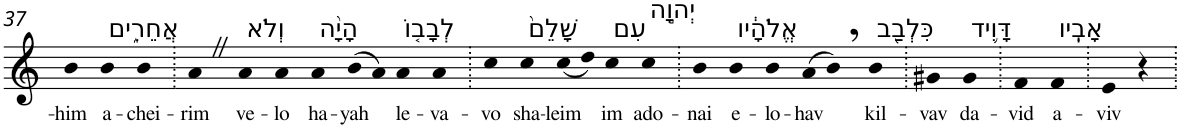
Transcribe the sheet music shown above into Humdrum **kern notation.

**kern	**text
*part1	*part1
*staff1	*staff1
*I"Piano	*
*I'Pno	*
!!LO:PB:g=z
*clefG2	*
*k[]	*
=37	=37
!	!LO:LY:b
4b	-him
!LO:TX:a:t=אֲחֵרִ֑ים	!
!	!LO:LY:b
4b	a-
!	!LO:LY:b
4b	-chei-
=38.	=38.
!	!LO:LY:b
4aZ	-rim
!LO:TX:a:t=וְלֹא	!
!	!LO:LY:b
4a	ve-
!	!LO:LY:b
4a	-lo
!LO:TX:a:t=הָיָ֨ה	!
!	!LO:LY:b
4a	ha-
!	!LO:LY:b
(>8b	-yah
8a)	.
!LO:TX:a:t=לְבָב֤וֹ	!
!	!LO:LY:b
4a	le-
!	!LO:LY:b
4a	-va-
=39.	=39.
!	!LO:LY:b
4cc	-vo
!LO:TX:a:t=שָׁלֵם֙	!
!	!LO:LY:b
4cc	sha-
!	!LO:LY:b
(<8cc	-leim
8dd)	.
!LO:TX:a:t=עִם	!
!	!LO:LY:b
4cc	im
!LO:TX:a:t=יְהוָ֣ה	!
!	!LO:LY:b
4cc	ado-
=40.	=40.
!	!LO:LY:b
4b	-nai
!LO:TX:a:t=אֱלֹהָ֔יו	!
!	!LO:LY:b
4b	e-
!	!LO:LY:b
4b	-lo-
!	!LO:LY:b
(>8a	-hav
8b,)	.
!LO:TX:a:t=כִּלְבַ֖ב	!
!	!LO:LY:b
4b	kil-
=41.	=41.
!	!LO:LY:b
4g#X	-vav
!LO:TX:a:t=דָּוִ֥יד	!
!	!LO:LY:b
4g#	da-
=42.	=42.
!	!LO:LY:b
4f	-vid
!LO:TX:a:t=אָבִֽיו	!
!	!LO:LY:b
4f	a-
=43.	=43.
!	!LO:LY:b
4e	-viv
4r	.
=.	=.
*-	*-
